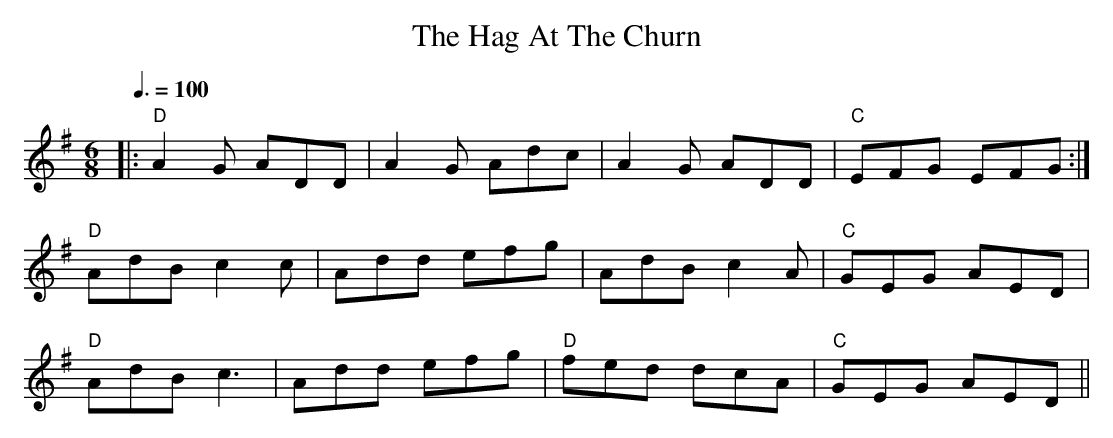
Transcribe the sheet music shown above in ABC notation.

X:1
T: The Hag At The Churn
M: 6/8
L: 1/8
Q:3/8=100
K: Dmix
|:"D"A2G ADD|A2G Adc|A2G ADD|"C"EFG EFG:|
"D"AdB c2c|Add efg|AdB c2A|"C"GEG AED|
"D"AdB c3|Add efg|"D"fed dcA|"C"GEG AED||
